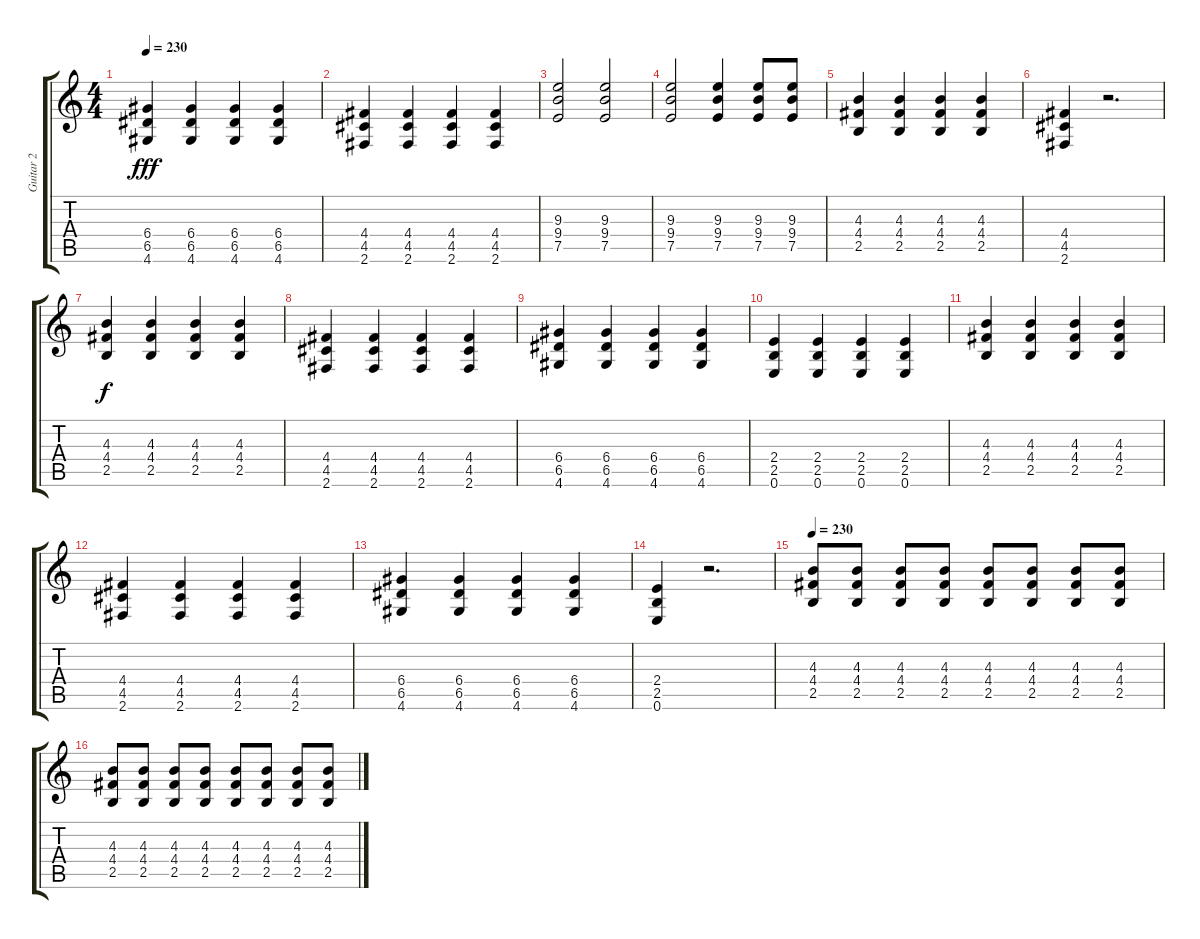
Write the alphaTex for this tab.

\track ("Guitar 2" "Guitar 2") {instrument overdrivenguitar}
\staff {score tabs}
\tuning (E4 B3 G3 D3 A2 E2) {hide}
\ts (4 4)
\tempo 230
\clef g2
\ks c
(6.4 6.5 4.6).4{dy fff} (6.4 6.5 4.6).4 (6.4 6.5 4.6).4 (6.4 6.5 4.6).4 |
(4.4 4.5 2.6).4 (4.4 4.5 2.6).4 (4.4 4.5 2.6).4 (4.4 4.5 2.6).4 |
(9.3 9.4 7.5).2 (9.3 9.4 7.5).2 |
(9.3 9.4 7.5).2 (9.3 9.4 7.5).4 (9.3 9.4 7.5).8 (9.3 9.4 7.5).8 |
(4.3 4.4 2.5).4 (4.3 4.4 2.5).4 (4.3 4.4 2.5).4 (4.3 4.4 2.5).4 |
(4.4 4.5 2.6).4 r.2{d} |
(4.3 4.4 2.5).4{dy f} (4.3 4.4 2.5).4 (4.3 4.4 2.5).4 (4.3 4.4 2.5).4 |
(4.4 4.5 2.6).4 (4.4 4.5 2.6).4 (4.4 4.5 2.6).4 (4.4 4.5 2.6).4 |
(6.4 6.5 4.6).4 (6.4 6.5 4.6).4 (6.4 6.5 4.6).4 (6.4 6.5 4.6).4 |
(2.4 2.5 0.6).4 (2.4 2.5 0.6).4 (2.4 2.5 0.6).4 (2.4 2.5 0.6).4 |
(4.3 4.4 2.5).4 (4.3 4.4 2.5).4 (4.3 4.4 2.5).4 (4.3 4.4 2.5).4 |
(4.4 4.5 2.6).4 (4.4 4.5 2.6).4 (4.4 4.5 2.6).4 (4.4 4.5 2.6).4 |
(6.4 6.5 4.6).4 (6.4 6.5 4.6).4 (6.4 6.5 4.6).4 (6.4 6.5 4.6).4 |
(2.4 2.5 0.6).4 r.2{d} |
\tempo 230
(4.3 4.4 2.5).8 (4.3 4.4 2.5).8 (4.3 4.4 2.5).8 (4.3 4.4 2.5).8 (4.3 4.4 2.5).8 (4.3 4.4 2.5).8 (4.3 4.4 2.5).8 (4.3 4.4 2.5).8 |
(4.3 4.4 2.5).8 (4.3 4.4 2.5).8 (4.3 4.4 2.5).8 (4.3 4.4 2.5).8 (4.3 4.4 2.5).8 (4.3 4.4 2.5).8 (4.3 4.4 2.5).8 (4.3 4.4 2.5).8
